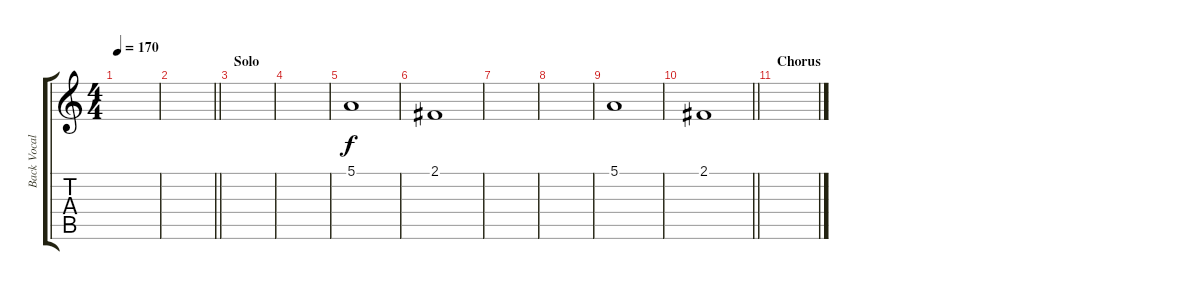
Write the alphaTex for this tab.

\track ("Back Vocals" "Back Vocal") {instrument tenorsax}
\staff {score tabs}
\tuning (E4 B3 G3 D3 A2 E2) {hide}
\ts (4 4)
\tempo 170
\clef g2
\ks c
|
\barLineRight lightlight
|
\section ("" "Solo")
|
|
5.1.1 |
2.1.1 |
|
|
5.1.1 |
\barLineRight lightlight
2.1.1 |
\section ("" "Chorus")
